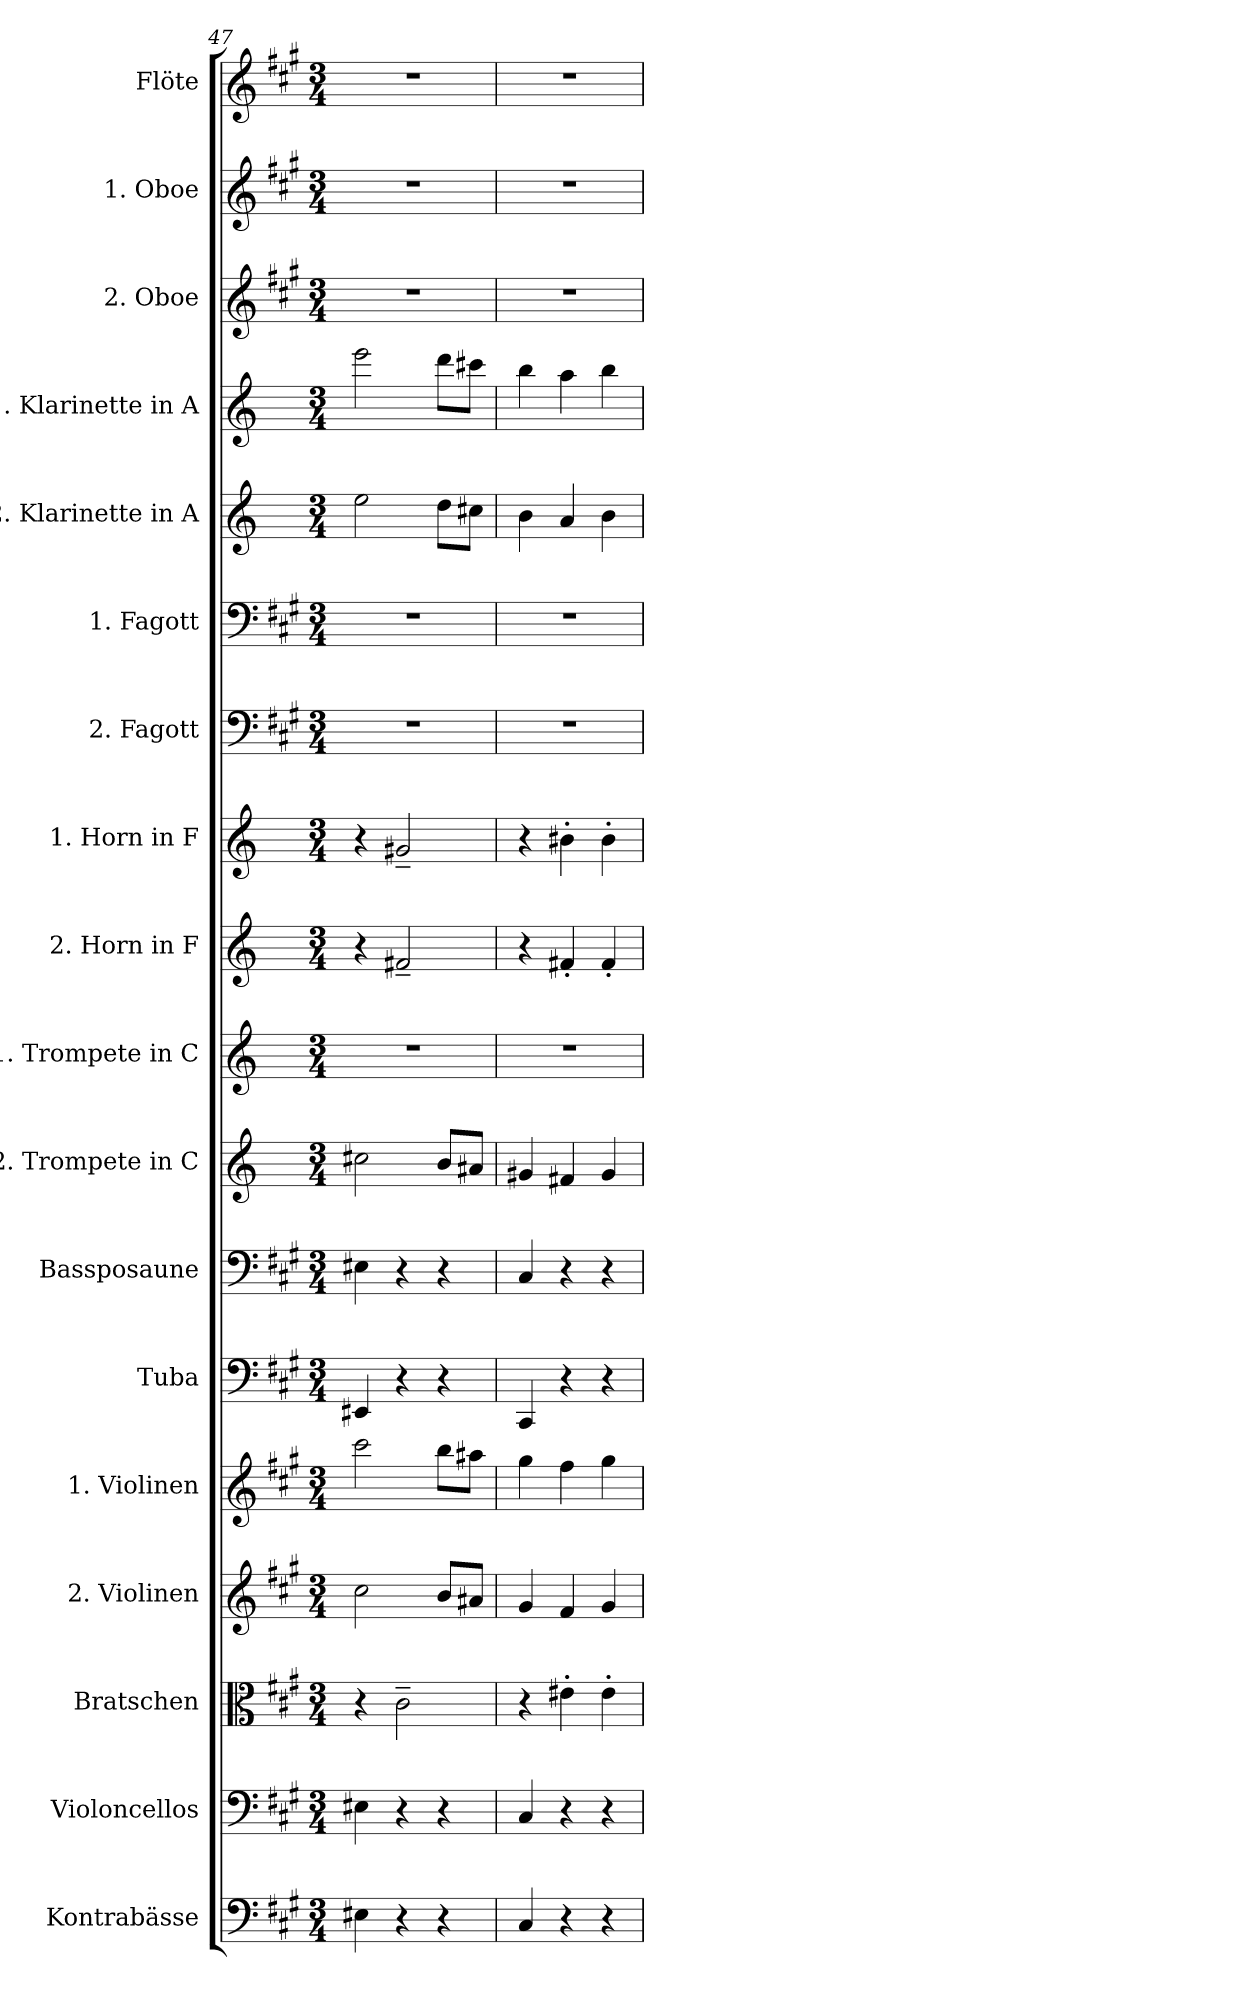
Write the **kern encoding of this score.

**kern	**kern	**kern	**kern	**kern	**kern	**kern	**kern	**kern	**kern	**kern	**kern	**kern	**kern	**kern	**kern	**kern	**kern
*part18	*part17	*part16	*part15	*part14	*part13	*part12	*part11	*part10	*part9	*part8	*part7	*part6	*part5	*part4	*part3	*part2	*part1
*staff18	*staff17	*staff16	*staff15	*staff14	*staff13	*staff12	*staff11	*staff10	*staff9	*staff8	*staff7	*staff6	*staff5	*staff4	*staff3	*staff2	*staff1
*I"Kontrabässe	*I"Violoncellos	*I"Bratschen	*I"2. Violinen	*I"1. Violinen	*I"Tuba	*I"Bassposaune	*I"2. Trompete in C	*I"1. Trompete in C	*I"2. Horn in F	*I"1. Horn in F	*I"2. Fagott	*I"1. Fagott	*I"2. Klarinette in A	*I"1. Klarinette in A	*I"2. Oboe	*I"1. Oboe	*I"Flöte
*I'Kbs.	*I'Vcs.	*I'Bran.	*I'2. Vln.	*I'1. Vln.	*I'Tba.	*I'B.psn.	*	*	*	*	*I'2. Fgt.	*I'1. Fgt.	*	*	*I'2. Ob.	*I'1. Ob.	*I'Fl.
*clefF4	*clefF4	*clefC3	*clefG2	*clefG2	*clefF4	*clefF4	*clefG2	*clefG2	*clefG2	*clefG2	*clefF4	*clefF4	*clefG2	*clefG2	*clefG2	*clefG2	*clefG2
*ITrd7c12	*	*	*	*	*	*	*	*	*ITrd4c7	*ITrd4c7	*	*	*ITrd2c3	*ITrd2c3	*	*	*
*k[f#c#g#]	*k[f#c#g#]	*k[f#c#g#]	*k[f#c#g#]	*k[f#c#g#]	*k[f#c#g#]	*k[f#c#g#]	*k[]	*k[]	*k[b-]	*k[b-]	*k[f#c#g#]	*k[f#c#g#]	*k[f#c#g#]	*k[f#c#g#]	*k[f#c#g#]	*k[f#c#g#]	*k[f#c#g#]
*M3/4	*M3/4	*M3/4	*M3/4	*M3/4	*M3/4	*M3/4	*M3/4	*M3/4	*M3/4	*M3/4	*M3/4	*M3/4	*M3/4	*M3/4	*M3/4	*M3/4	*M3/4
=47	=47	=47	=47	=47	=47	=47	=47	=47	=47	=47	=47	=47	=47	=47	=47	=47	=47
4EE#X\	4E#X\	4r	2cc#\	2ccc#\	4EE#X/	4E#X\	2cc#X\	2.r	4r	4r	2.r	2.r	2cc#\	2ccc#\	2.r	2.r	2.r
4r	4r	2c#~\	.	.	4r	4r	.	.	2Bn~/	2c#X~/	.	.	.	.	.	.	.
4r	4r	.	8b/L	8bb\L	4r	4r	8b/L	.	.	.	.	.	8b\L	8bb\L	.	.	.
.	.	.	8a#X/J	8aa#X\J	.	.	8a#X/J	.	.	.	.	.	8a#X\J	8aa#X\J	.	.	.
=48	=48	=48	=48	=48	=48	=48	=48	=48	=48	=48	=48	=48	=48	=48	=48	=48	=48
4CC#/	4C#/	4r	4g#/	4gg#\	4CC#/	4C#/	4g#X/	2.r	4r	4r	2.r	2.r	4g#\	4gg#\	2.r	2.r	2.r
4r	4r	4e#X'\	4f#/	4ff#\	4r	4r	4f#X/	.	4Bn'/	4e#X'\	.	.	4f#/	4ff#\	.	.	.
4r	4r	4e#'\	4g#/	4gg#\	4r	4r	4g#/	.	4B'/	4e#'\	.	.	4g#\	4gg#\	.	.	.
=	=	=	=	=	=	=	=	=	=	=	=	=	=	=	=	=	=
*-	*-	*-	*-	*-	*-	*-	*-	*-	*-	*-	*-	*-	*-	*-	*-	*-	*-
